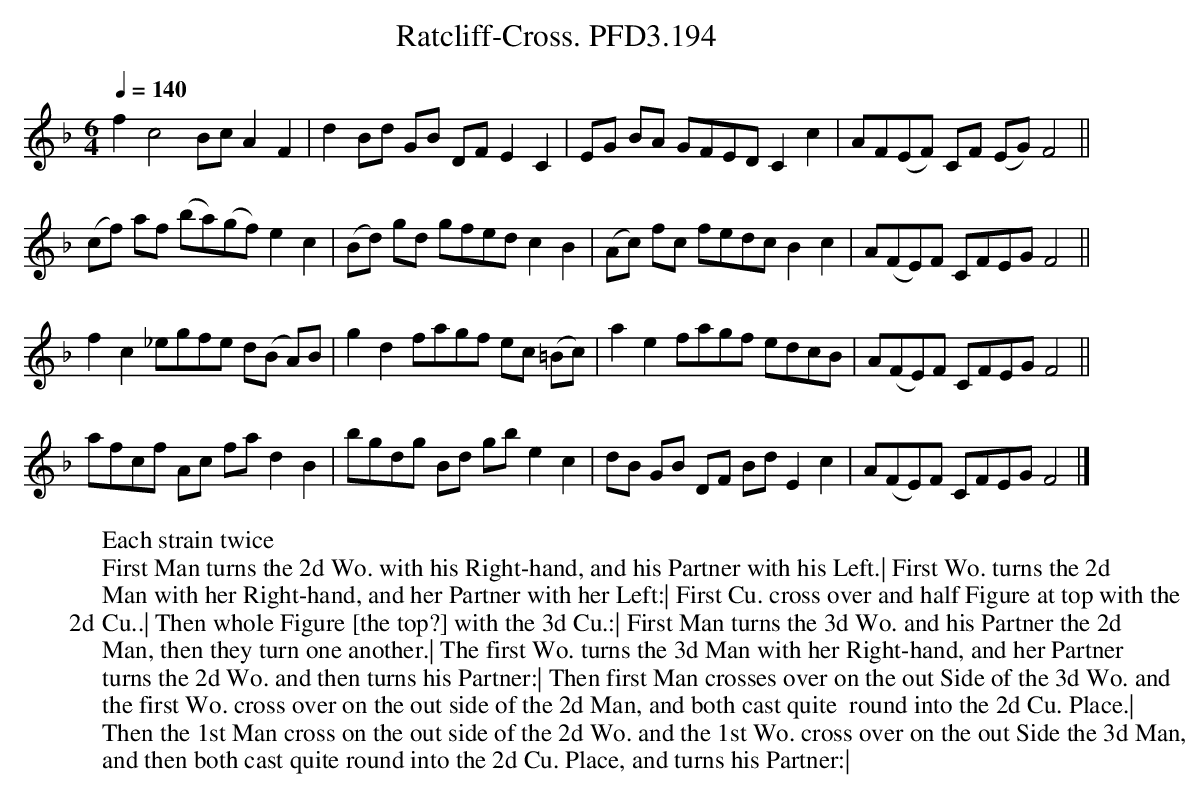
X:1
T:Ratcliff-Cross. PFD3.194
M:6/4
L:1/4
Q:1/4=140
K:F
fc2B/c/AF|dB/d/ G/B/ D/F/EC|E/G/ B/A/ G/F/E/D/ Cc|A/F/(E/F/) C/F/ (E/G/)F2||
(c/f/) a/f/ (b/a/)(g/f/)ec|(B/d/) g/d/ g/f/e/d/ cB|(A/c/) f/c/ f/e/d/c/ Bc|A/(F/E/)F/ C/F/E/G/F2||
fc_e/g/f/e/ d/(B/ A/)B/|gdf/a/g/f/ e/c/ (=B/c/)|ae f/a/g/f/ e/d/c/B/|A/(F/E/)F/ C/F/E/G/F2||
a/f/c/f/ A/c/ f/a/dB|b/g/d/g/ B/d/ g/b/ec|d/B/ G/B/ D/F/ B/d/Ec|A/(F/E/)F/ C/F/E/G/ F2|]
W:Each strain twice
W:First Man turns the 2d Wo. with his Right-hand, and his Partner with his Left.| First Wo. turns the 2d
W:Man with her Right-hand, and her Partner with her Left:| First Cu. cross over and half Figure at top with the
W:2d Cu..| Then whole Figure [the top?] with the 3d Cu.:| First Man turns the 3d Wo. and his Partner the 2d
W:Man, then they turn one another.| The first Wo. turns the 3d Man with her Right-hand, and her Partner
W:turns the 2d Wo. and then turns his Partner:| Then first Man crosses over on the out Side of the 3d Wo. and
W:the first Wo. cross over on the out side of the 2d Man, and both cast quite  round into the 2d Cu. Place.|
W:Then the 1st Man cross on the out side of the 2d Wo. and the 1st Wo. cross over on the out Side the 3d Man,
W:and then both cast quite round into the 2d Cu. Place, and turns his Partner:|
